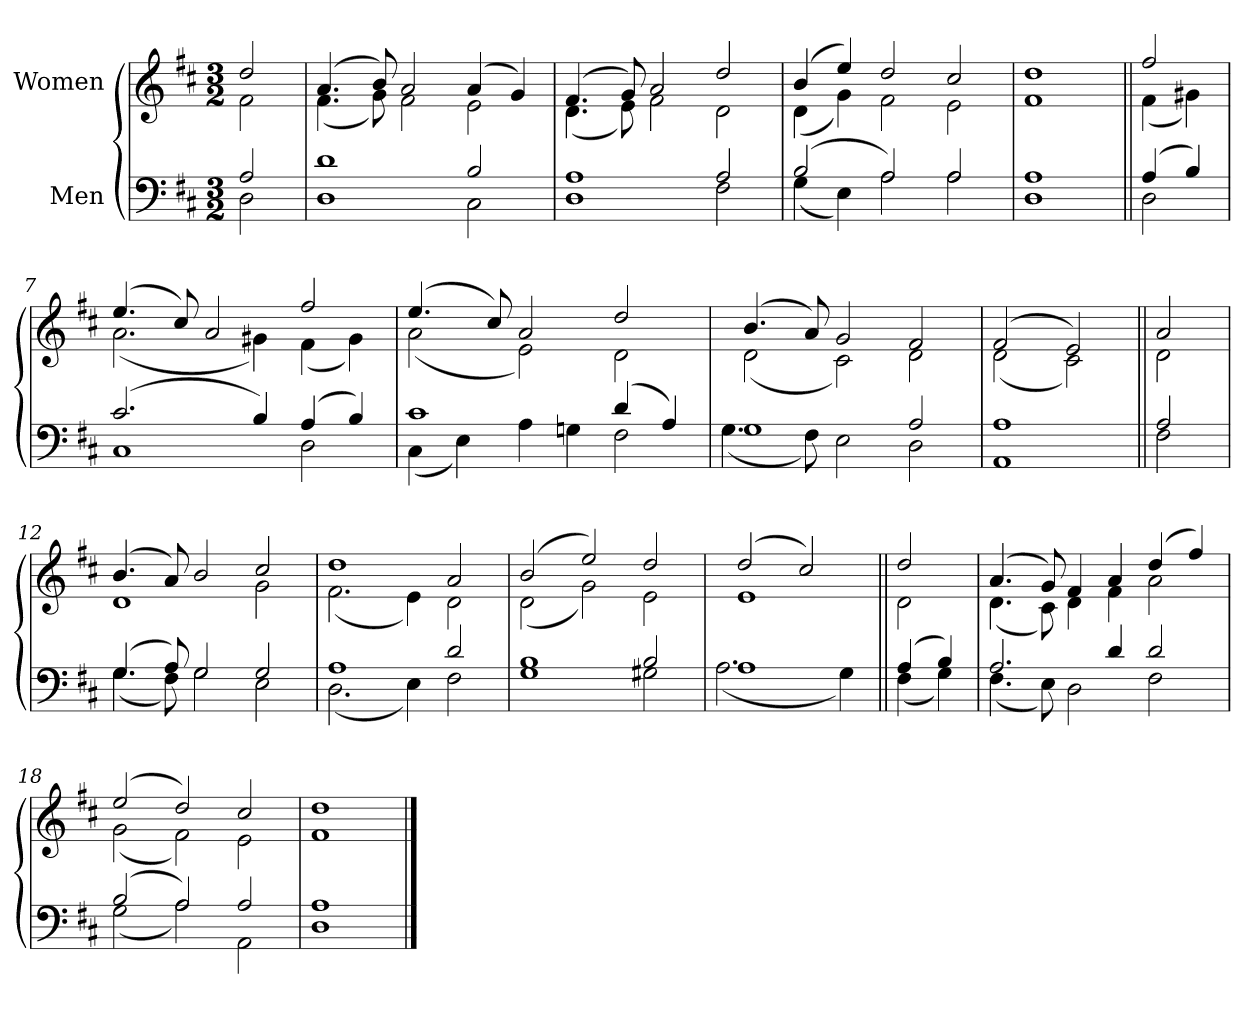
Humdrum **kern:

**kern	**kern
*part2	*part1
*staff2	*staff1
*I"Men	*I"Women
*clefF4	*clefG2
*k[f#c#]	*k[f#c#]
*M3/2	*M3/2
=1	=1
*^	*^
2A/	2D\	2dd/	2f#\
=2	=2	=2	=2
1d	1D	(>4.a/	(<4.f#\
.	.	8b/)	8g\)
.	.	2a/	2f#\
2B/	2C#\	(>4a/	2e\
.	.	4g/)	.
=3	=3	=3	=3
1A	1D	(>4.f#/	(<4.d\
.	.	8g/)	8e\)
.	.	2a/	2f#\
2A/	2F#\	2dd/	2d\
=4	=4	=4	=4
(>2B/	(<4G\	(>4b/	(<4d\
.	4E\)	4ee/)	4g\)
2A/)	2A\	2dd/	2f#\
2A/	2A\	2cc#/	2e\
=5	=5	=5	=5
1A	1D	1dd	1f#
!!LO:LB:g=z	!!
=6||	=6||	=6||	=6||
(>4A/	2D\	2ff#/	(<4f#\
4B/)	.	.	4g#X\)
=7	=7	=7	=7
(>2.c#/	1C#	(>4.ee/	(<2.a\
.	.	8cc#/)	.
.	.	2a/	.
4B/)	.	.	4g#X\)
(>4A/	2D\	2ff#/	(<4f#\
4B/)	.	.	4g#\)
=8	=8	=8	=8
1c#	(<4C#\	(>4.ee/	(<2a\
.	4E\)	.	.
.	.	8cc#/)	.
.	4A\	2a/	2e\)
.	4Gn\	.	.
(>4d/	2F#\	2dd/	2d\
4A/)	.	.	.
=9	=9	=9	=9
1G	(<4.G\	(>4.b/	(<2d\
.	8F#\)	8a/)	.
.	2E\	2g/	2c#\)
2A/	2D\	2f#/	2d\
=10	=10	=10	=10
1A	1AA	(>2f#/	(<2d\
.	.	2e/)	2c#\)
!!LO:LB:g=z	!!
=11||	=11||	=11||	=11||
2A/	2F#\	2a/	2d\
=12	=12	=12	=12
(>4.G/	(<4.G\	(>4.b/	1d
8A/)	8F#\)	8a/)	.
2G/	2G\	2b/	.
2G/	2E\	2cc#/	2g\
=13	=13	=13	=13
1A	(<2.D\	1dd	(<2.f#\
.	4E\)	.	4e\)
2d/	2F#\	2a/	2d\
=14	=14	=14	=14
1B	1G	(>2b/	(<2d\
.	.	2ee/)	2g\)
2B/	2G#X\	2dd/	2e\
=15	=15	=15	=15
1A	(<2.A\	(>2dd/	1e
.	.	2cc#/)	.
.	4G\)	.	.
!!LO:LB:g=z	!!
=16||	=16||	=16||	=16||
(>4A/	(<4F#\	2dd/	2d\
4B/)	4G\)	.	.
=17	=17	=17	=17
2.A/	(<4.F#\	(>4.a/	(<4.d\
.	8E\)	8g/)	8c#\)
.	2D\	4f#/	4d\
4d/	.	4a/	4f#\
2d/	2F#\	(>4dd/	2a\
.	.	4ff#/)	.
=18	=18	=18	=18
(>2B/	(<2G\	(>2ee/	(<2g\
2A/)	2A\)	2dd/)	2f#\)
2A/	2AA\	2cc#/	2e\
=19	=19	=19	=19
1A	1D	1dd	1f#
*v	*v	*	*
*	*v	*v
==	==
*-	*-
